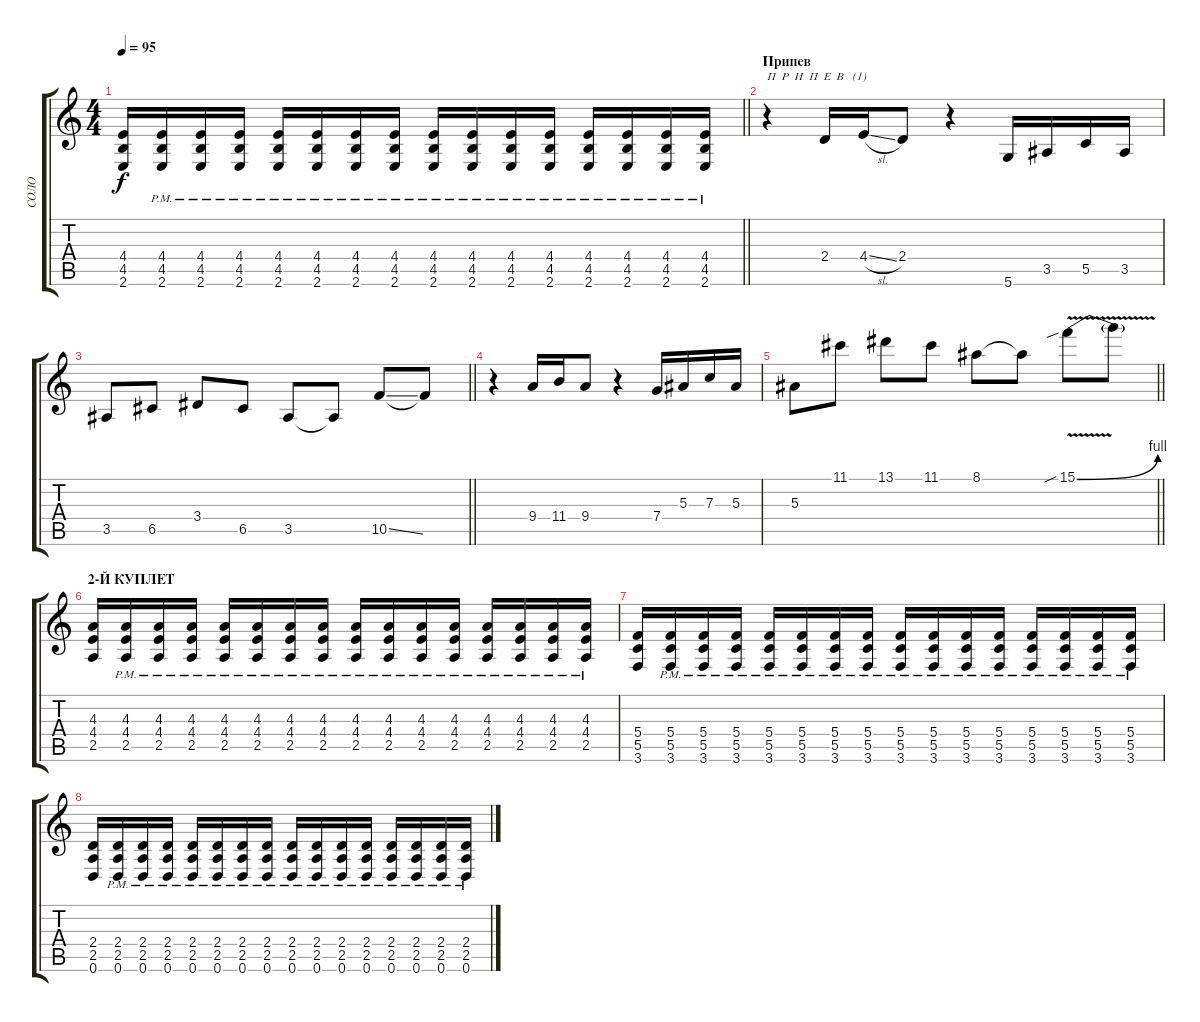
\track ("СОЛО" "СОЛО") {instrument distortionguitar}
\staff {score tabs}
\tuning (D4 A3 F3 C3 G2 D2) {hide}
\ts (4 4)
\tempo 95
\clef g2
\barLineRight lightlight
\ks c
(4.4 4.5 2.6).16{dy f} (4.4{pm} 4.5{pm} 2.6{pm}).16 (4.4{pm} 4.5{pm} 2.6{pm}).16 (4.4{pm} 4.5{pm} 2.6{pm}).16 (4.4{pm} 4.5{pm} 2.6{pm}).16 (4.4{pm} 4.5{pm} 2.6{pm}).16 (4.4{pm} 4.5{pm} 2.6{pm}).16 (4.4{pm} 4.5{pm} 2.6{pm}).16 (4.4{pm} 4.5{pm} 2.6{pm}).16 (4.4{pm} 4.5{pm} 2.6{pm}).16 (4.4{pm} 4.5{pm} 2.6{pm}).16 (4.4{pm} 4.5{pm} 2.6{pm}).16 (4.4{pm} 4.5{pm} 2.6{pm}).16 (4.4{pm} 4.5{pm} 2.6{pm}).16 (4.4{pm} 4.5{pm} 2.6{pm}).16 (4.4{pm} 4.5{pm} 2.6{pm}).16 |
\section ("" "Припев")
r.4{txt "П  Р  И  П  Е  В   (1)"} 2.4.16 4.4{sl}.16 2.4.8 r.4 5.6.16 3.5.16 5.5.16 3.5.16 |
\barLineRight lightlight
3.5.8 6.5.8 3.4.8 6.5.8 3.5.8 3.5{t}.8 10.5{ss}.8 10.5{t}.8 |
r.4 9.4.16 11.4.16 9.4.8 r.4 7.4.16 5.3.16 7.3.16 5.3.16 |
\barLineRight lightlight
5.3.8 11.1.8 13.1.8 11.1.8 8.1.8 8.1{t}.8 15.1{be (bend 0 0 60 4) v sib}.8 15.1{t}.8 |
\section ("" "2-Й КУПЛЕТ")
(4.3 4.4 2.5).16 (4.3{pm} 4.4{pm} 2.5{pm}).16 (4.3{pm} 4.4{pm} 2.5{pm}).16 (4.3{pm} 4.4{pm} 2.5{pm}).16 (4.3{pm} 4.4{pm} 2.5{pm}).16 (4.3{pm} 4.4{pm} 2.5{pm}).16 (4.3{pm} 4.4{pm} 2.5{pm}).16 (4.3{pm} 4.4{pm} 2.5{pm}).16 (4.3{pm} 4.4{pm} 2.5{pm}).16 (4.3{pm} 4.4{pm} 2.5{pm}).16 (4.3{pm} 4.4{pm} 2.5{pm}).16 (4.3{pm} 4.4{pm} 2.5{pm}).16 (4.3{pm} 4.4{pm} 2.5{pm}).16 (4.3{pm} 4.4{pm} 2.5{pm}).16 (4.3{pm} 4.4{pm} 2.5{pm}).16 (4.3{pm} 4.4{pm} 2.5{pm}).16 |
(5.4 5.5 3.6).16 (5.4{pm} 5.5{pm} 3.6{pm}).16 (5.4{pm} 5.5{pm} 3.6{pm}).16 (5.4{pm} 5.5{pm} 3.6{pm}).16 (5.4{pm} 5.5{pm} 3.6{pm}).16 (5.4{pm} 5.5{pm} 3.6{pm}).16 (5.4{pm} 5.5{pm} 3.6{pm}).16 (5.4{pm} 5.5{pm} 3.6{pm}).16 (5.4{pm} 5.5{pm} 3.6{pm}).16 (5.4{pm} 5.5{pm} 3.6{pm}).16 (5.4{pm} 5.5{pm} 3.6{pm}).16 (5.4{pm} 5.5{pm} 3.6{pm}).16 (5.4{pm} 5.5{pm} 3.6{pm}).16 (5.4{pm} 5.5{pm} 3.6{pm}).16 (5.4{pm} 5.5{pm} 3.6{pm}).16 (5.4{pm} 5.5{pm} 3.6{pm}).16 |
(2.4 2.5 0.6).16 (2.4{pm} 2.5{pm} 0.6{pm}).16 (2.4{pm} 2.5{pm} 0.6{pm}).16 (2.4{pm} 2.5{pm} 0.6{pm}).16 (2.4{pm} 2.5{pm} 0.6{pm}).16 (2.4{pm} 2.5{pm} 0.6{pm}).16 (2.4{pm} 2.5{pm} 0.6{pm}).16 (2.4{pm} 2.5{pm} 0.6{pm}).16 (2.4{pm} 2.5{pm} 0.6{pm}).16 (2.4{pm} 2.5{pm} 0.6{pm}).16 (2.4{pm} 2.5{pm} 0.6{pm}).16 (2.4{pm} 2.5{pm} 0.6{pm}).16 (2.4{pm} 2.5{pm} 0.6{pm}).16 (2.4{pm} 2.5{pm} 0.6{pm}).16 (2.4{pm} 2.5{pm} 0.6{pm}).16 (2.4{pm} 2.5{pm} 0.6{pm}).16
